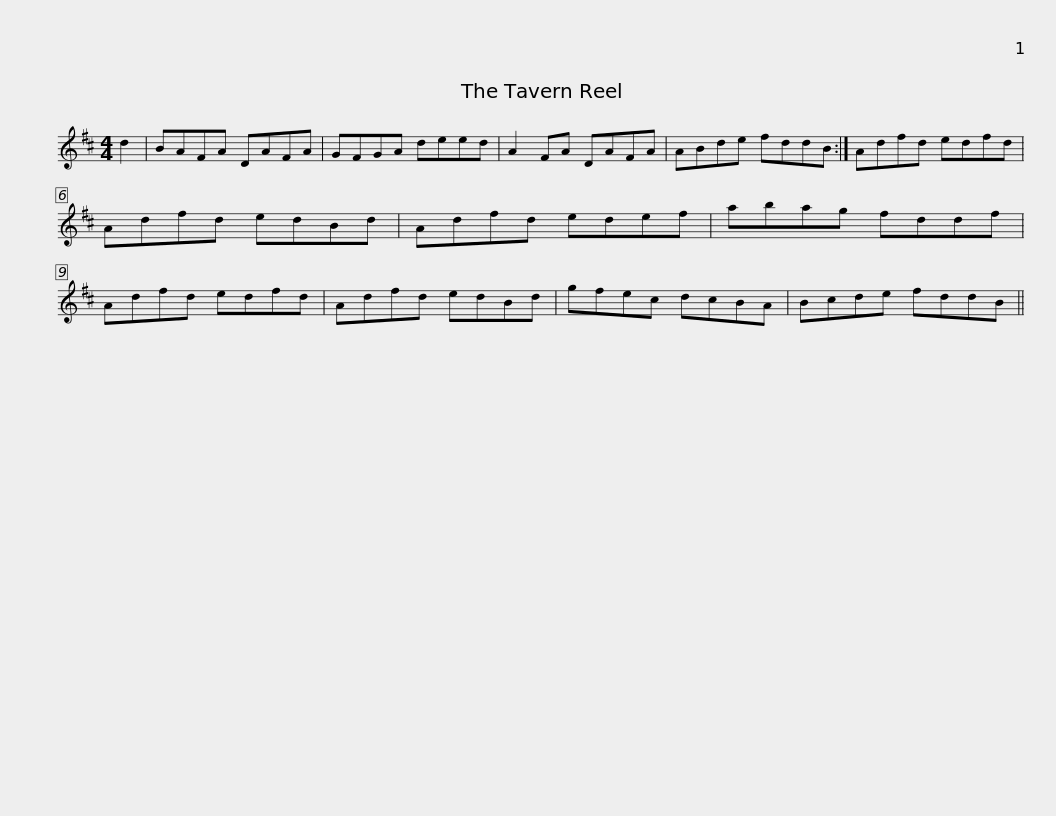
X:1
L:1/8
M:4/4
I:linebreak $
K:D
V:1 treble
V:1
 d2 | BAFA DAFA | GFGA deed | A2 FA DAFA | ABde fddB :| %5
 Adfd edfd |$ Adfd edBd | Adfd edef | abag fddf | Adfd edfd | %10
 Adfd edBd |$ gfec dcBA | Bcde fddB || %13
